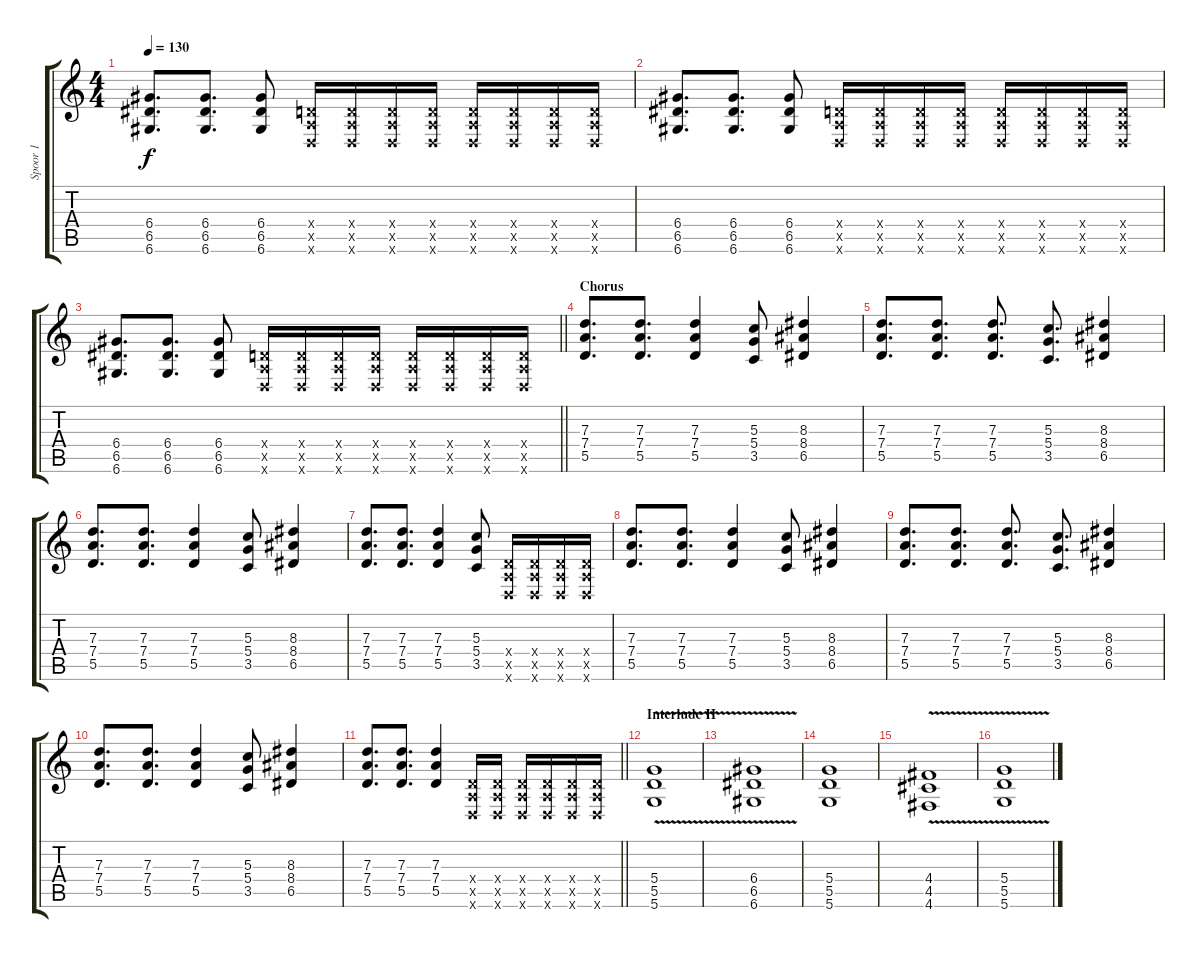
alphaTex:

\track ("Spoor 1" "Spoor 1") {instrument overdrivenguitar}
\staff {score tabs}
\tuning (E4 B3 G3 D3 A2 D2) {hide}
\ts (4 4)
\tempo 130
\clef g2
\ks c
(6.4 6.5 6.6).8{d dy f} (6.4 6.5 6.6).8{d} (6.4 6.5 6.6).8 (0.4{x} 0.5{x} 0.6{x}).16 (0.4{x} 0.5{x} 0.6{x}).16 (0.4{x} 0.5{x} 0.6{x}).16 (0.4{x} 0.5{x} 0.6{x}).16 (0.4{x} 0.5{x} 0.6{x}).16 (0.4{x} 0.5{x} 0.6{x}).16 (0.4{x} 0.5{x} 0.6{x}).16 (0.4{x} 0.5{x} 0.6{x}).16 |
(6.4 6.5 6.6).8{d} (6.4 6.5 6.6).8{d} (6.4 6.5 6.6).8 (0.4{x} 0.5{x} 0.6{x}).16 (0.4{x} 0.5{x} 0.6{x}).16 (0.4{x} 0.5{x} 0.6{x}).16 (0.4{x} 0.5{x} 0.6{x}).16 (0.4{x} 0.5{x} 0.6{x}).16 (0.4{x} 0.5{x} 0.6{x}).16 (0.4{x} 0.5{x} 0.6{x}).16 (0.4{x} 0.5{x} 0.6{x}).16 |
\barLineRight lightlight
(6.4 6.5 6.6).8{d} (6.4 6.5 6.6).8{d} (6.4 6.5 6.6).8 (0.4{x} 0.5{x} 0.6{x}).16 (0.4{x} 0.5{x} 0.6{x}).16 (0.4{x} 0.5{x} 0.6{x}).16 (0.4{x} 0.5{x} 0.6{x}).16 (0.4{x} 0.5{x} 0.6{x}).16 (0.4{x} 0.5{x} 0.6{x}).16 (0.4{x} 0.5{x} 0.6{x}).16 (0.4{x} 0.5{x} 0.6{x}).16 |
\section ("" "Chorus")
(7.3 7.4 5.5).8{d} (7.3 7.4 5.5).8{d} (7.3 7.4 5.5).4 (5.3 5.4 3.5).8 (8.3 8.4 6.5).4 |
(7.3 7.4 5.5).8{d} (7.3 7.4 5.5).8{d} (7.3 7.4 5.5).8{d} (5.3 5.4 3.5).8{d} (8.3 8.4 6.5).4 |
(7.3 7.4 5.5).8{d} (7.3 7.4 5.5).8{d} (7.3 7.4 5.5).4 (5.3 5.4 3.5).8 (8.3 8.4 6.5).4 |
(7.3 7.4 5.5).8{d} (7.3 7.4 5.5).8{d} (7.3 7.4 5.5).4 (5.3 5.4 3.5).8 (0.4{x} 0.5{x} 0.6{x}).16 (0.4{x} 0.5{x} 0.6{x}).16 (0.4{x} 0.5{x} 0.6{x}).16 (0.4{x} 0.5{x} 0.6{x}).16 |
(7.3 7.4 5.5).8{d} (7.3 7.4 5.5).8{d} (7.3 7.4 5.5).4 (5.3 5.4 3.5).8 (8.3 8.4 6.5).4 |
(7.3 7.4 5.5).8{d} (7.3 7.4 5.5).8{d} (7.3 7.4 5.5).8{d} (5.3 5.4 3.5).8{d} (8.3 8.4 6.5).4 |
(7.3 7.4 5.5).8{d} (7.3 7.4 5.5).8{d} (7.3 7.4 5.5).4 (5.3 5.4 3.5).8 (8.3 8.4 6.5).4 |
\barLineRight lightlight
(7.3 7.4 5.5).8{d} (7.3 7.4 5.5).8{d} (7.3 7.4 5.5).4 (0.4{x} 0.5{x} 0.6{x}).16 (0.4{x} 0.5{x} 0.6{x}).16 (0.4{x} 0.5{x} 0.6{x}).16 (0.4{x} 0.5{x} 0.6{x}).16 (0.4{x} 0.5{x} 0.6{x}).16 (0.4{x} 0.5{x} 0.6{x}).16 |
\section ("" "Interlude II")
(5.4 5.5 5.6{v}).1 |
(6.4{v} 6.5 6.6).1 |
(5.4 5.5 5.6).1 |
(4.4{v} 4.5 4.6).1 |
(5.4 5.5 5.6{v}).1
